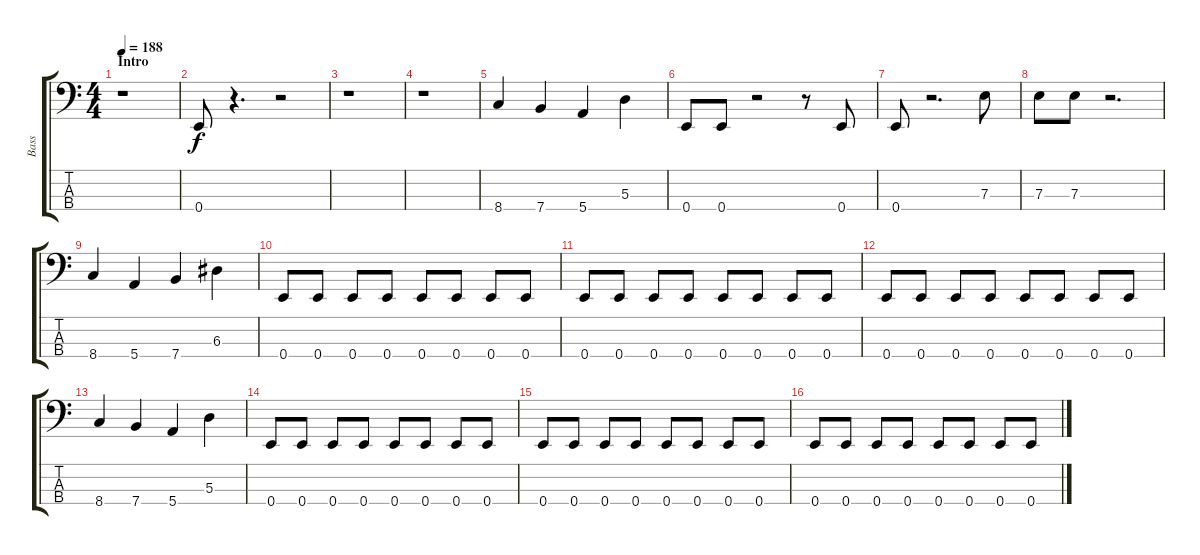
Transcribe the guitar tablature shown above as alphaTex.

\track ("Bass" "Bass") {instrument electricbasspick}
\staff {score tabs}
\tuning (G2 D2 A1 E1) {hide}
\ts (4 4)
\section ("" "Intro")
\tempo 188
\clef f4
\ks c
r.1{dy f instrument electricbasspick} |
0.4.8 r.4{d} r.2 |
r.1 |
r.1 |
8.4.4 7.4.4 5.4.4 5.3.4 |
0.4.8 0.4.8 r.2 r.8 0.4.8 |
0.4.8 r.2{d} 7.3.8 |
7.3.8 7.3.8 r.2{d} |
8.4.4 5.4.4 7.4.4 6.3.4 |
0.4.8 0.4.8 0.4.8 0.4.8 0.4.8 0.4.8 0.4.8 0.4.8 |
0.4.8 0.4.8 0.4.8 0.4.8 0.4.8 0.4.8 0.4.8 0.4.8 |
0.4.8 0.4.8 0.4.8 0.4.8 0.4.8 0.4.8 0.4.8 0.4.8 |
8.4.4 7.4.4 5.4.4 5.3.4 |
0.4.8 0.4.8 0.4.8 0.4.8 0.4.8 0.4.8 0.4.8 0.4.8 |
0.4.8 0.4.8 0.4.8 0.4.8 0.4.8 0.4.8 0.4.8 0.4.8 |
0.4.8 0.4.8 0.4.8 0.4.8 0.4.8 0.4.8 0.4.8 0.4.8
